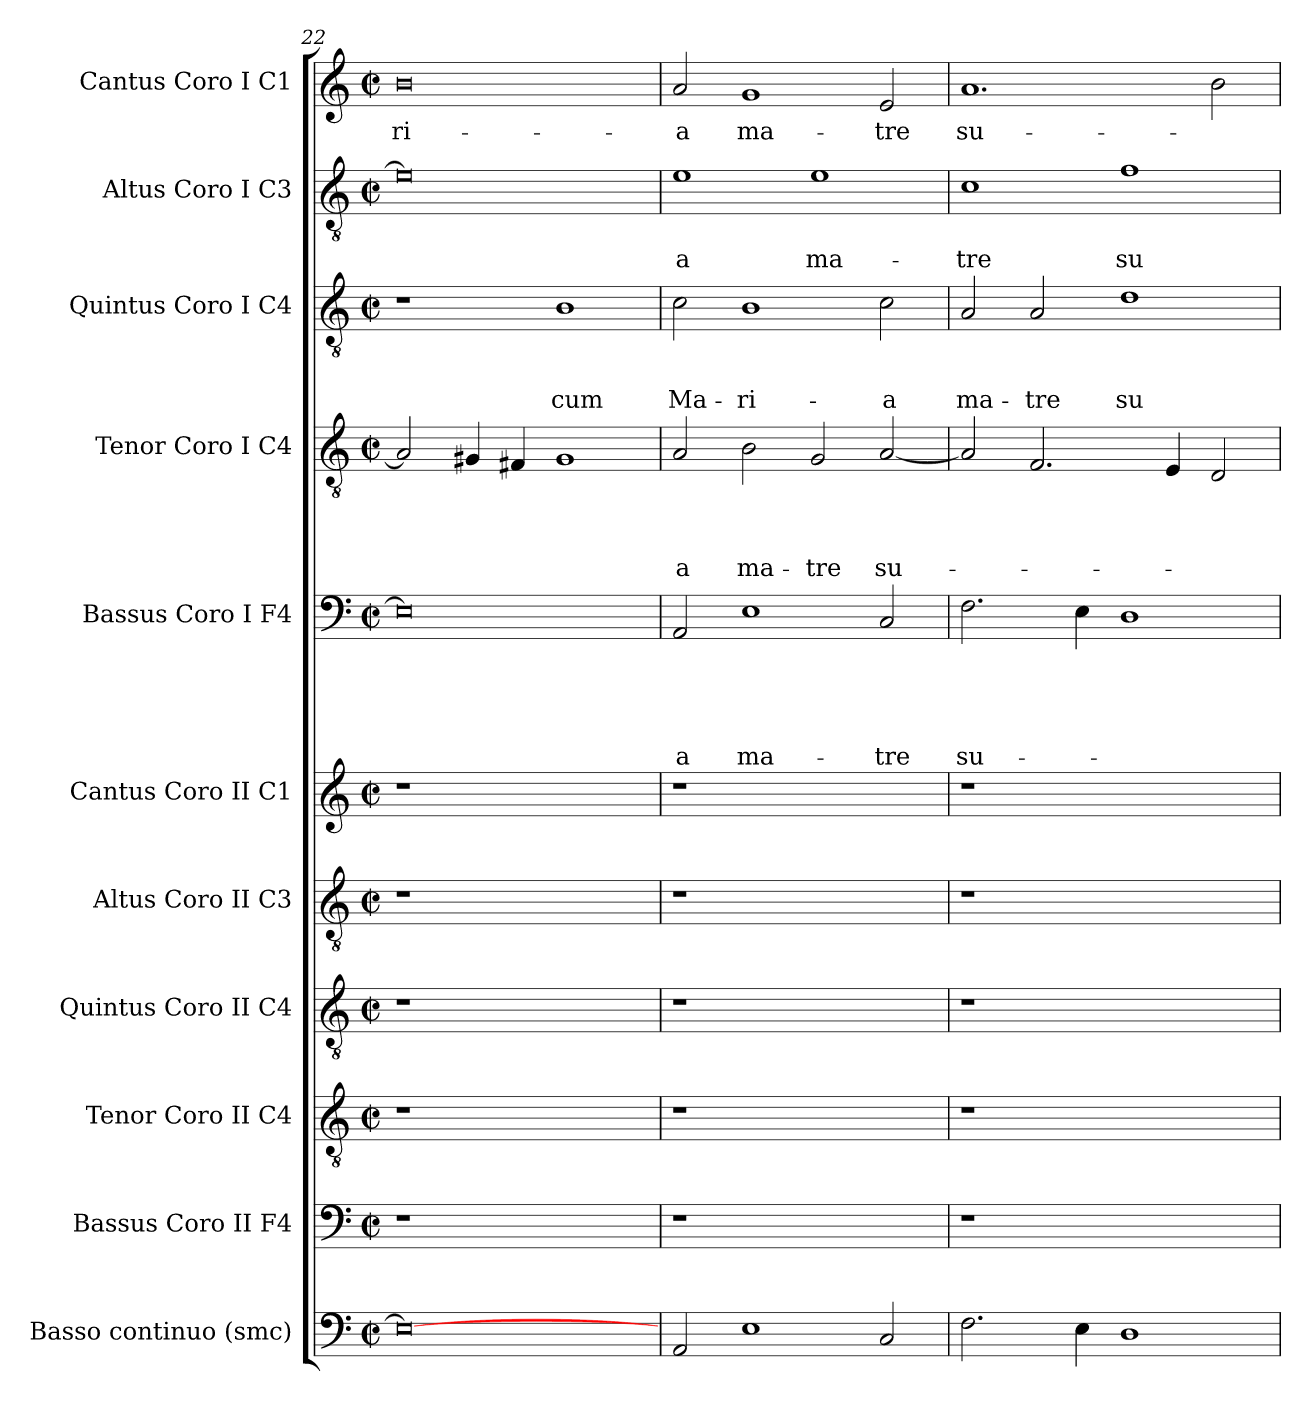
**kern	**kern	**kern	**kern	**kern	**kern	**kern	**text	**text	**text	**text	**text	**kern	**text	**text	**text	**text	**kern	**text	**text	**text	**kern	**text	**text	**kern	**text
*part11	*part10	*part9	*part8	*part7	*part6	*part5	*part5	*part5	*part5	*part5	*part5	*part4	*part4	*part4	*part4	*part4	*part3	*part3	*part3	*part3	*part2	*part2	*part2	*part1	*part1
*staff11	*staff10	*staff9	*staff8	*staff7	*staff6	*staff5	*staff5	*staff5	*staff5	*staff5	*staff5	*staff4	*staff4	*staff4	*staff4	*staff4	*staff3	*staff3	*staff3	*staff3	*staff2	*staff2	*staff2	*staff1	*staff1
*I"Basso continuo (smc)	*I"Bassus  Coro II F4	*I"Tenor Coro II C4	*I"Quintus  Coro II C4	*I"Altus  Coro II C3	*I"Cantus  Coro II C1	*I"Bassus  Coro I F4	*	*	*	*	*	*I"Tenor  Coro I C4	*	*	*	*	*I"Quintus Coro I C4	*	*	*	*I"Altus Coro I C3	*	*	*I"Cantus  Coro I C1	*
*I'bc	*I'B2	*I'T2	*	*I'A2	*I'C2	*I'B1	*	*	*	*	*	*I'T1	*	*	*	*	*	*	*	*	*I'A1	*	*	*I'C1	*
*clefF4	*clefF4	*clefGv2	*clefGv2	*clefGv2	*clefG2	*clefF4	*	*	*	*	*	*clefGv2	*	*	*	*	*clefGv2	*	*	*	*clefGv2	*	*	*clefG2	*
*k[]	*k[]	*k[]	*k[]	*k[]	*k[]	*k[]	*	*	*	*	*	*k[]	*	*	*	*	*k[]	*	*	*	*k[]	*	*	*k[]	*
*C:	*C:	*C:	*C:	*C:	*C:	*C:	*	*	*	*	*	*C:	*	*	*	*	*C:	*	*	*	*C:	*	*	*C:	*
*M2/2	*M2/2	*M2/2	*M2/2	*M2/2	*M2/2	*M2/2	*	*	*	*	*	*M2/2	*	*	*	*	*M2/2	*	*	*	*M2/2	*	*	*M2/2	*
*met(c|)	*met(c|)	*met(c|)	*met(c|)	*met(c|)	*met(c|)	*met(c|)	*	*	*	*	*	*met(c|)	*	*	*	*	*met(c|)	*	*	*	*met(c|)	*	*	*met(c|)	*
=22	=22	=22	=22	=22	=22	=22	=22	=22	=22	=22	=22	=22	=22	=22	=22	=22	=22	=22	=22	=22	=22	=22	=22	=22	=22
!	!	!	!	!	!	!	!	!	!	!	!	!	!	!	!	!	!	!	!	!	!	!	!	!	!LO:LY:b
0E_	1r	1r	1r	1r	1r	0E]	.	.	.	.	.	2A/]	.	.	.	.	1r	.	.	.	0e]	.	.	0b	-ri-
.	.	.	.	.	.	.	.	.	.	.	.	4G#X/	.	.	.	.	.	.	.	.	.	.	.	.	.
.	.	.	.	.	.	.	.	.	.	.	.	4F#X/	.	.	.	.	.	.	.	.	.	.	.	.	.
!	!	!	!	!	!	!	!	!	!	!	!	!	!	!	!	!	!	!	!	!LO:LY:b	!	!	!	!	!
.	1ryy	1ryy	1ryy	1ryy	1ryy	.	.	.	.	.	.	1G#	.	.	.	.	1B	.	.	cum	.	.	.	.	.
=23	=23	=23	=23	=23	=23	=23	=23	=23	=23	=23	=23	=23	=23	=23	=23	=23	=23	=23	=23	=23	=23	=23	=23	=23	=23
!	!	!	!	!	!	!	!	!	!	!	!LO:LY:b	!	!	!	!	!LO:LY:b	!	!	!	!LO:LY:b	!	!	!LO:LY:b	!	!LO:LY:b
2AA/	1r	1r	1r	1r	1r	2AA/	.	.	.	.	-a	2A/	.	.	.	-a	2c\	.	.	Ma-	1e	.	-a	2a/	-a
!	!	!	!	!	!	!	!	!	!	!	!LO:LY:b	!	!	!	!	!LO:LY:b	!	!	!	!LO:LY:b	!	!	!	!	!LO:LY:b
1E	.	.	.	.	.	1E	.	.	.	.	ma-	2B\	.	.	.	ma-	1B	.	.	-ri-	.	.	.	1g	ma-
!	!	!	!	!	!	!	!	!	!	!	!	!	!	!	!	!LO:LY:b	!	!	!	!	!	!	!LO:LY:b	!	!
.	1ryy	1ryy	1ryy	1ryy	1ryy	.	.	.	.	.	.	2G/	.	.	.	-tre	.	.	.	.	1e	.	ma-	.	.
!	!	!	!	!	!	!	!	!	!	!	!LO:LY:b	!	!	!	!	!LO:LY:b	!	!	!	!LO:LY:b	!	!	!	!	!LO:LY:b
2C/	.	.	.	.	.	2C/	.	.	.	.	-tre	[2A/	.	.	.	su-	2c\	.	.	-a	.	.	.	2e/	-tre
=24	=24	=24	=24	=24	=24	=24	=24	=24	=24	=24	=24	=24	=24	=24	=24	=24	=24	=24	=24	=24	=24	=24	=24	=24	=24
!	!	!	!	!	!	!	!	!	!	!	!LO:LY:b	!	!	!	!	!	!	!	!	!LO:LY:b	!	!	!LO:LY:b	!	!LO:LY:b
2.F\	1r	1r	1r	1r	1r	2.F\	.	.	.	.	su-	2A/]	.	.	.	.	2A/	.	.	ma-	1c	.	-tre	1.a	su-
!	!	!	!	!	!	!	!	!	!	!	!	!	!	!	!	!	!	!	!	!LO:LY:b	!	!	!	!	!
.	.	.	.	.	.	.	.	.	.	.	.	2.F/	.	.	.	.	2A/	.	.	-tre	.	.	.	.	.
4E\	.	.	.	.	.	4E\	.	.	.	.	.	.	.	.	.	.	.	.	.	.	.	.	.	.	.
!	!	!	!	!	!	!	!	!	!	!	!	!	!	!	!	!	!	!	!	!LO:LY:b	!	!	!LO:LY:b	!	!
1D	1ryy	1ryy	1ryy	1ryy	1ryy	1D	.	.	.	.	.	.	.	.	.	.	1d	.	.	su-	1f	.	su-	.	.
.	.	.	.	.	.	.	.	.	.	.	.	4E/	.	.	.	.	.	.	.	.	.	.	.	.	.
.	.	.	.	.	.	.	.	.	.	.	.	2D/	.	.	.	.	.	.	.	.	.	.	.	2b\	.
=	=	=	=	=	=	=	=	=	=	=	=	=	=	=	=	=	=	=	=	=	=	=	=	=	=
*-	*-	*-	*-	*-	*-	*-	*-	*-	*-	*-	*-	*-	*-	*-	*-	*-	*-	*-	*-	*-	*-	*-	*-	*-	*-
